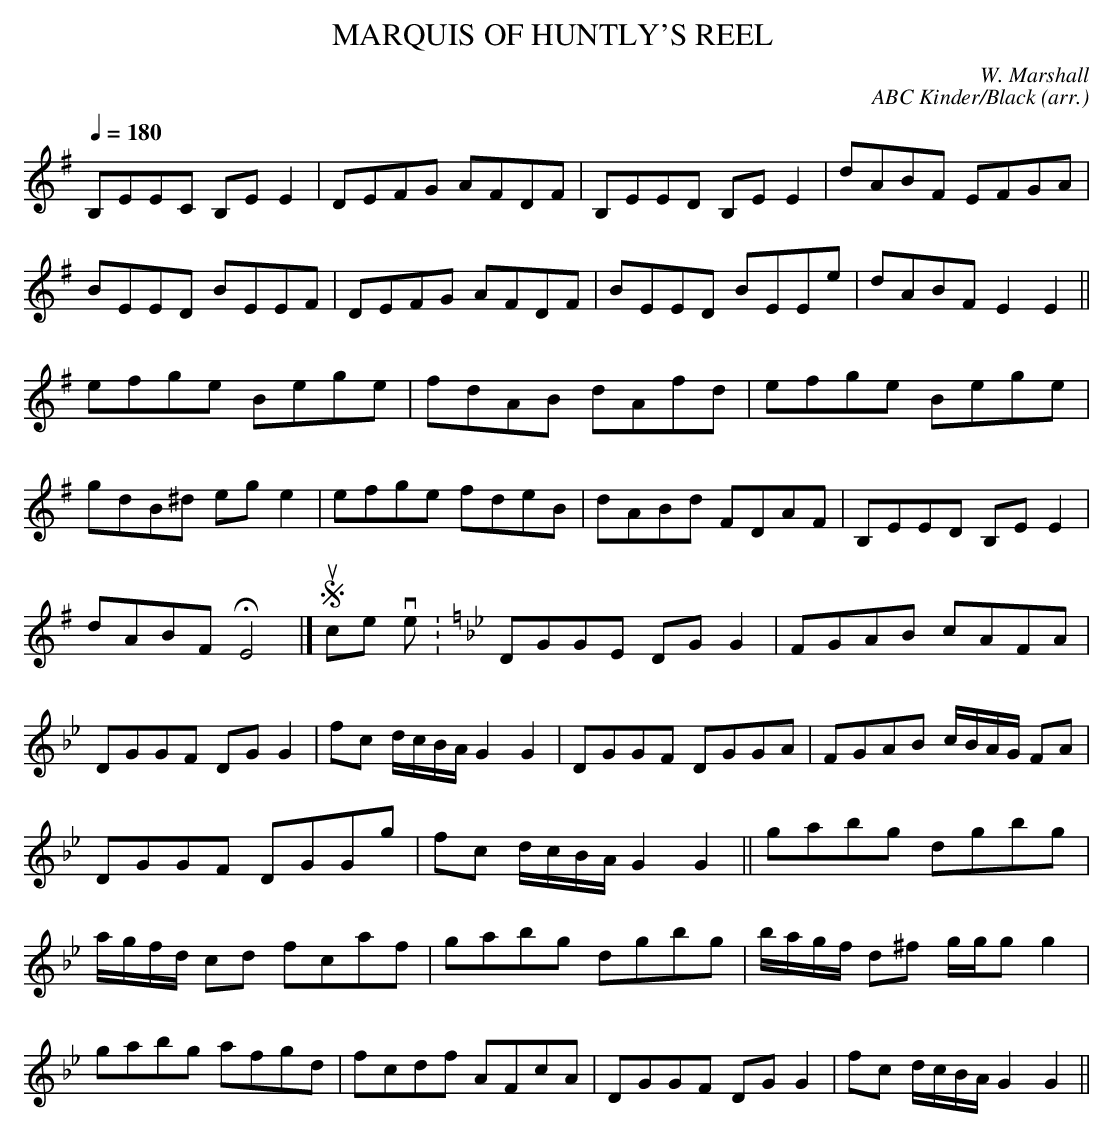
X:1
T:MARQUIS OF HUNTLY'S REEL \
C:W. Marshall\
C:ABC Kinder/Black (arr.)\
interchangeable!\
M:4/4\
L:1/8 % dotted rhythm\
Q:1/4=180\
K:Em % source key Gm\
B,EEC B,EE2|DEFG AFDF|B,EED B,EE2|dABF EFGA|\
BEED BEEF|DEFG AFDF|BEED BEEe|dABF E2E2||\
efge Bege|fdAB dAfd|efge Bege|gdB^d ege2|\
efge fdeB|dABd FDAF|B,EED B,EE2|dABF HE4|]\
\
\
Source version:\
K:Gm\
DGGE DGG2|FGAB cAFA|DGGF DGG2|fc d/c/B/A/ G2G2|\
DGGF DGGA|FGAB c/B/A/G/ FA|DGGF DGGg|fc d/c/B/A/ G2G2||\
gabg dgbg|a/g/f/d/ cd fcaf|gabg dgbg|b/a/g/f/ d^f g/g/g g2|\
gabg afgd|fcdf AFcA|DGGF DG G2|fc d/c/B/A/ G2G2||\
\
\
\
